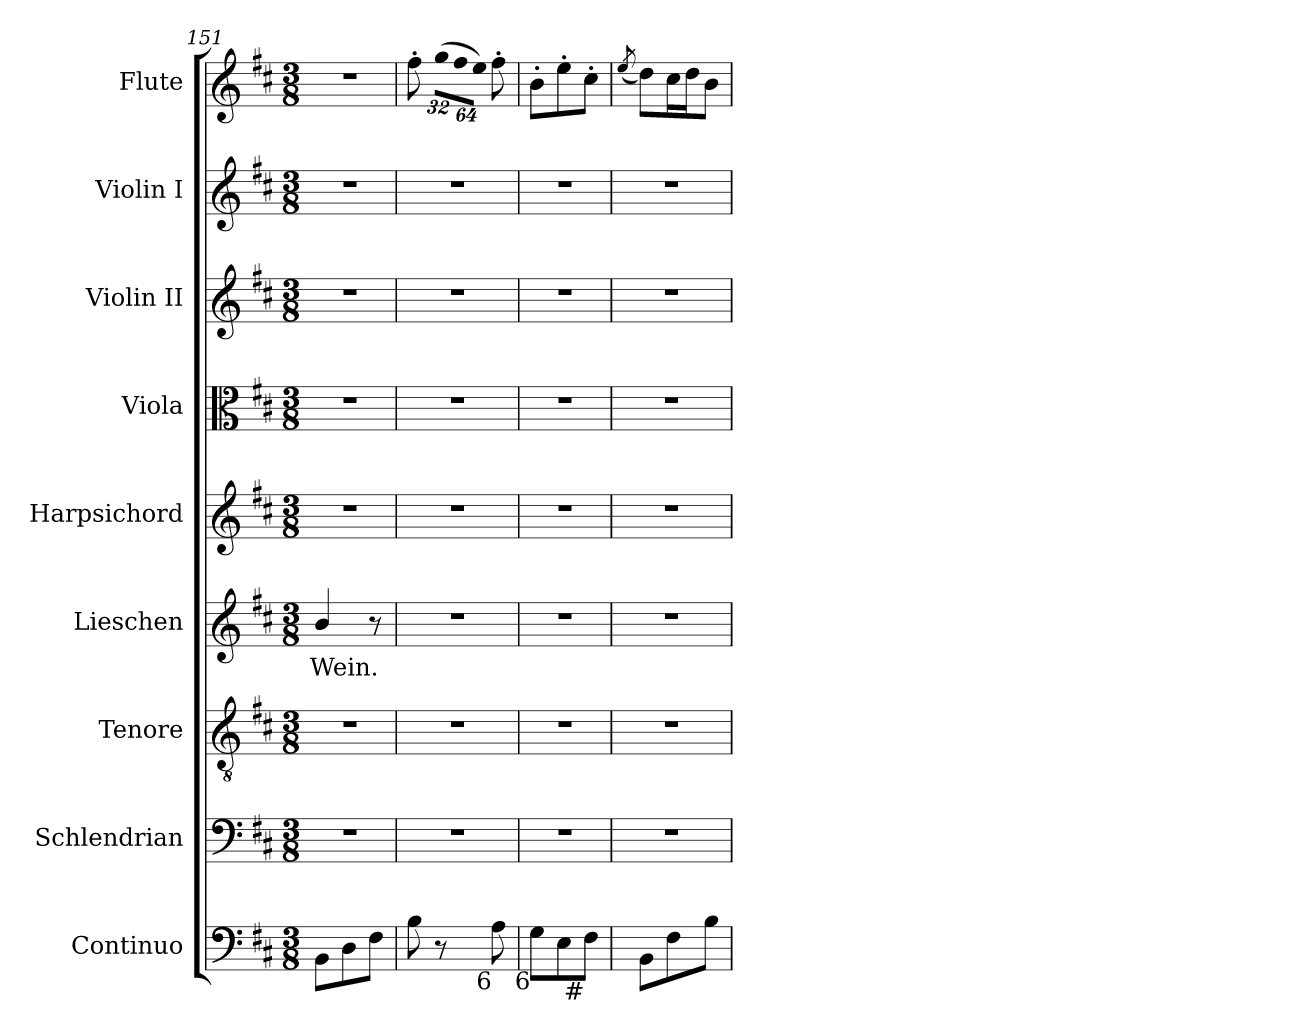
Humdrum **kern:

**kern	**kern	**kern	**kern	**text	**kern	**kern	**kern	**kern	**kern
*part9	*part8	*part7	*part6	*part6	*part5	*part4	*part3	*part2	*part1
*staff9	*staff8	*staff7	*staff6	*staff6	*staff5	*staff4	*staff3	*staff2	*staff1
*I"Continuo	*I"Schlendrian	*I"Tenore	*I"Lieschen	*	*I"Harpsichord	*I"Viola	*I"Violin II	*I"Violin I	*I"Flute
*I'Continuo	*I'Schlendrian	*I'Tenore	*I'Lieschen	*	*	*I'Viola	*	*	*
*clefF4	*clefF4	*clefGv2	*clefG2	*	*clefG2	*clefC3	*clefG2	*clefG2	*clefG2
*	*	*ITrd7c12	*	*	*	*	*	*	*
*k[f#c#]	*k[f#c#]	*k[f#c#]	*k[f#c#]	*	*k[f#c#]	*k[f#c#]	*k[f#c#]	*k[f#c#]	*k[f#c#]
*D:	*D:	*D:	*D:	*	*D:	*D:	*D:	*D:	*D:
*M3/8	*M3/8	*M3/8	*M3/8	*	*M3/8	*M3/8	*M3/8	*M3/8	*M3/8
=151	=151	=151	=151	=151	=151	=151	=151	=151	=151
!	!LO:N:vis=1	!LO:N:vis=1	!	!	!	!	!	!	!
!	!	!	!	!LO:LY:b:color=#000000	!LO:N:vis=1	!LO:N:vis=1	!LO:N:vis=1	!LO:N:vis=1	!LO:N:vis=1
8BBi\L	4.r	4.r	4bi/	-Wein.	4.r	4.r	4.r	4.r	4.r
8Di\	.	.	.	.	.	.	.	.	.
8F#i\J	.	.	8r	.	.	.	.	.	.
!!LO:LB:g=z
=152	=152	=152	=152	=152	=152	=152	=152	=152	=152
!	!LO:N:vis=1	!LO:N:vis=1	!LO:N:vis=1	!	!LO:N:vis=1	!LO:N:vis=1	!LO:N:vis=1	!LO:N:vis=1	!
8Bi\	4.r	4.r	4.r	.	4.r	4.r	4.r	4.r	8ff#'i\
*	*	*	*	*	*	*	*	*	*Xbrackettup
!	!	!	!	!	!	!	!	!	!LO:N:vis=16
8r	.	.	.	.	.	.	.	.	(512%21ggi\LL
!	!	!	!	!	!	!	!	!	!LO:N:vis=16
.	.	.	.	.	.	.	.	.	1024%43ff#i\
!	!	!	!	!	!	!	!	!	!LO:N:vis=16
.	.	.	.	.	.	.	.	.	1024%43eei\JJ)
!LO:TX:b:rj:t=6	!	!	!	!	!	!	!	!	!
8Ai\	.	.	.	.	.	.	.	.	8ff#'i\
=153	=153	=153	=153	=153	=153	=153	=153	=153	=153
!LO:TX:b:rj:t=6	!	!	!	!	!	!	!	!	!
!	!LO:N:vis=1	!LO:N:vis=1	!LO:N:vis=1	!	!LO:N:vis=1	!LO:N:vis=1	!LO:N:vis=1	!LO:N:vis=1	!
8Gi\L	4.r	4.r	4.r	.	4.r	4.r	4.r	4.r	8b'i\L
8Ei\	.	.	.	.	.	.	.	.	8ee'i\
!LO:TX:b:rj:t=#	!	!	!	!	!	!	!	!	!
8F#i\J	.	.	.	.	.	.	.	.	8cc#'i\J
=154	=154	=154	=154	=154	=154	=154	=154	=154	=154
.	.	.	.	.	.	.	.	.	(8qeei/
!	!LO:N:vis=1	!LO:N:vis=1	!LO:N:vis=1	!	!LO:N:vis=1	!LO:N:vis=1	!LO:N:vis=1	!LO:N:vis=1	!
8BBi\L	4.r	4.r	4.r	.	4.r	4.r	4.r	4.r	8ddi\L)
8F#i\	.	.	.	.	.	.	.	.	16cc#i\L
.	.	.	.	.	.	.	.	.	16ddi\J
8Bi\J	.	.	.	.	.	.	.	.	8bi\J
=	=	=	=	=	=	=	=	=	=
*-	*-	*-	*-	*-	*-	*-	*-	*-	*-
